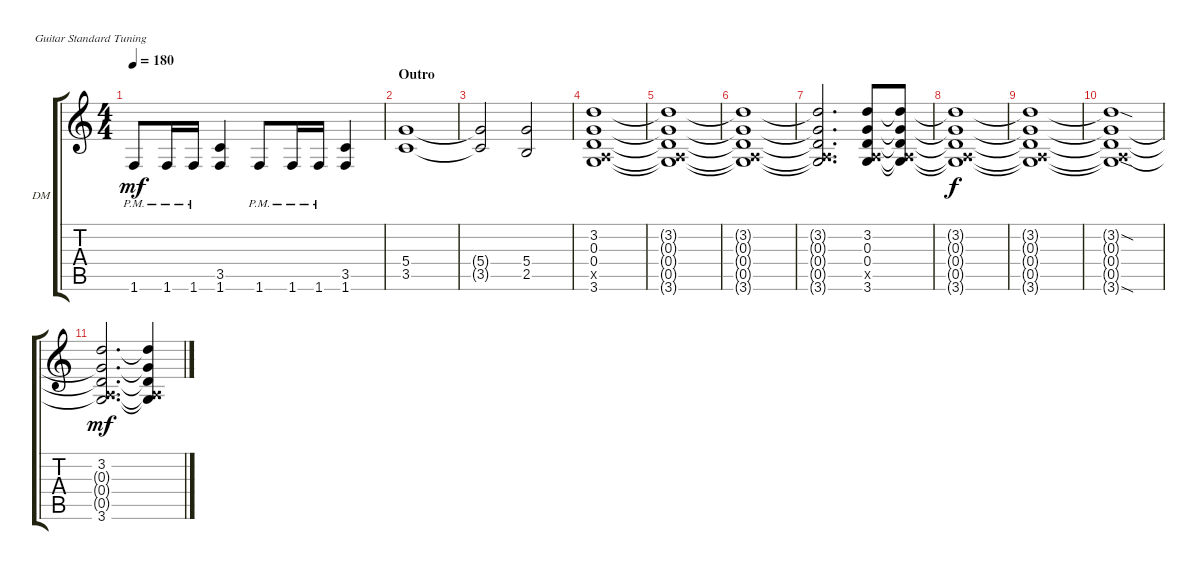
\bracketExtendMode groupsimilarinstruments
\firstSystemTrackNameOrientation horizontal
\otherSystemsTrackNameOrientation horizontal
\track ("Dave Murray" "DM") {instrument distortionguitar}
\staff {score tabs}
\tuning (E4 B3 G3 D3 A2 E2)
\ts (4 4)
\tempo 180
\clef g2
\ks c
1.6{pm}.8{dy mf} 1.6{pm}.16 1.6{pm}.16 (1.6 3.5).4 1.6{pm}.8 1.6{pm}.16 1.6{pm}.16 (1.6 3.5).4 |
\section ("" "Outro")
(3.5 5.4).1 |
(5.4{t} 3.5{t}).2 (2.5 5.4).2 |
(3.6 0.5{x} 0.4 0.3 3.2).1 |
(3.6{t} 0.5{x t} 0.4{t} 0.3{t} 3.2{t}).1 |
(3.6{t} 0.5{x t} 0.4{t} 0.3{t} 3.2{t}).1 |
(3.6{t} 0.5{x t} 0.4{t} 0.3{t} 3.2{t}).2{d} (3.6 0.5{x} 0.4 0.3 3.2).8 (3.6{t} 0.5{x t} 0.4{t} 0.3{t} 3.2{t}).8 |
(0.4{t} 0.5{x t} 3.6{t} 0.3{t} 3.2{t}).1{dy f} |
(0.4{t} 0.5{x t} 3.6{t} 0.3{t} 3.2{t}).1 |
(0.4{t} 0.5{x t} 3.6{sod t} 0.3{t} 3.2{sod t}).1 |
(0.4{t} 0.5{x t} 3.6 0.3{t} 3.2).2{d dy mf} (0.4{t} 0.5{x t} 3.6{t} 0.3{t} 3.2{t}).4
